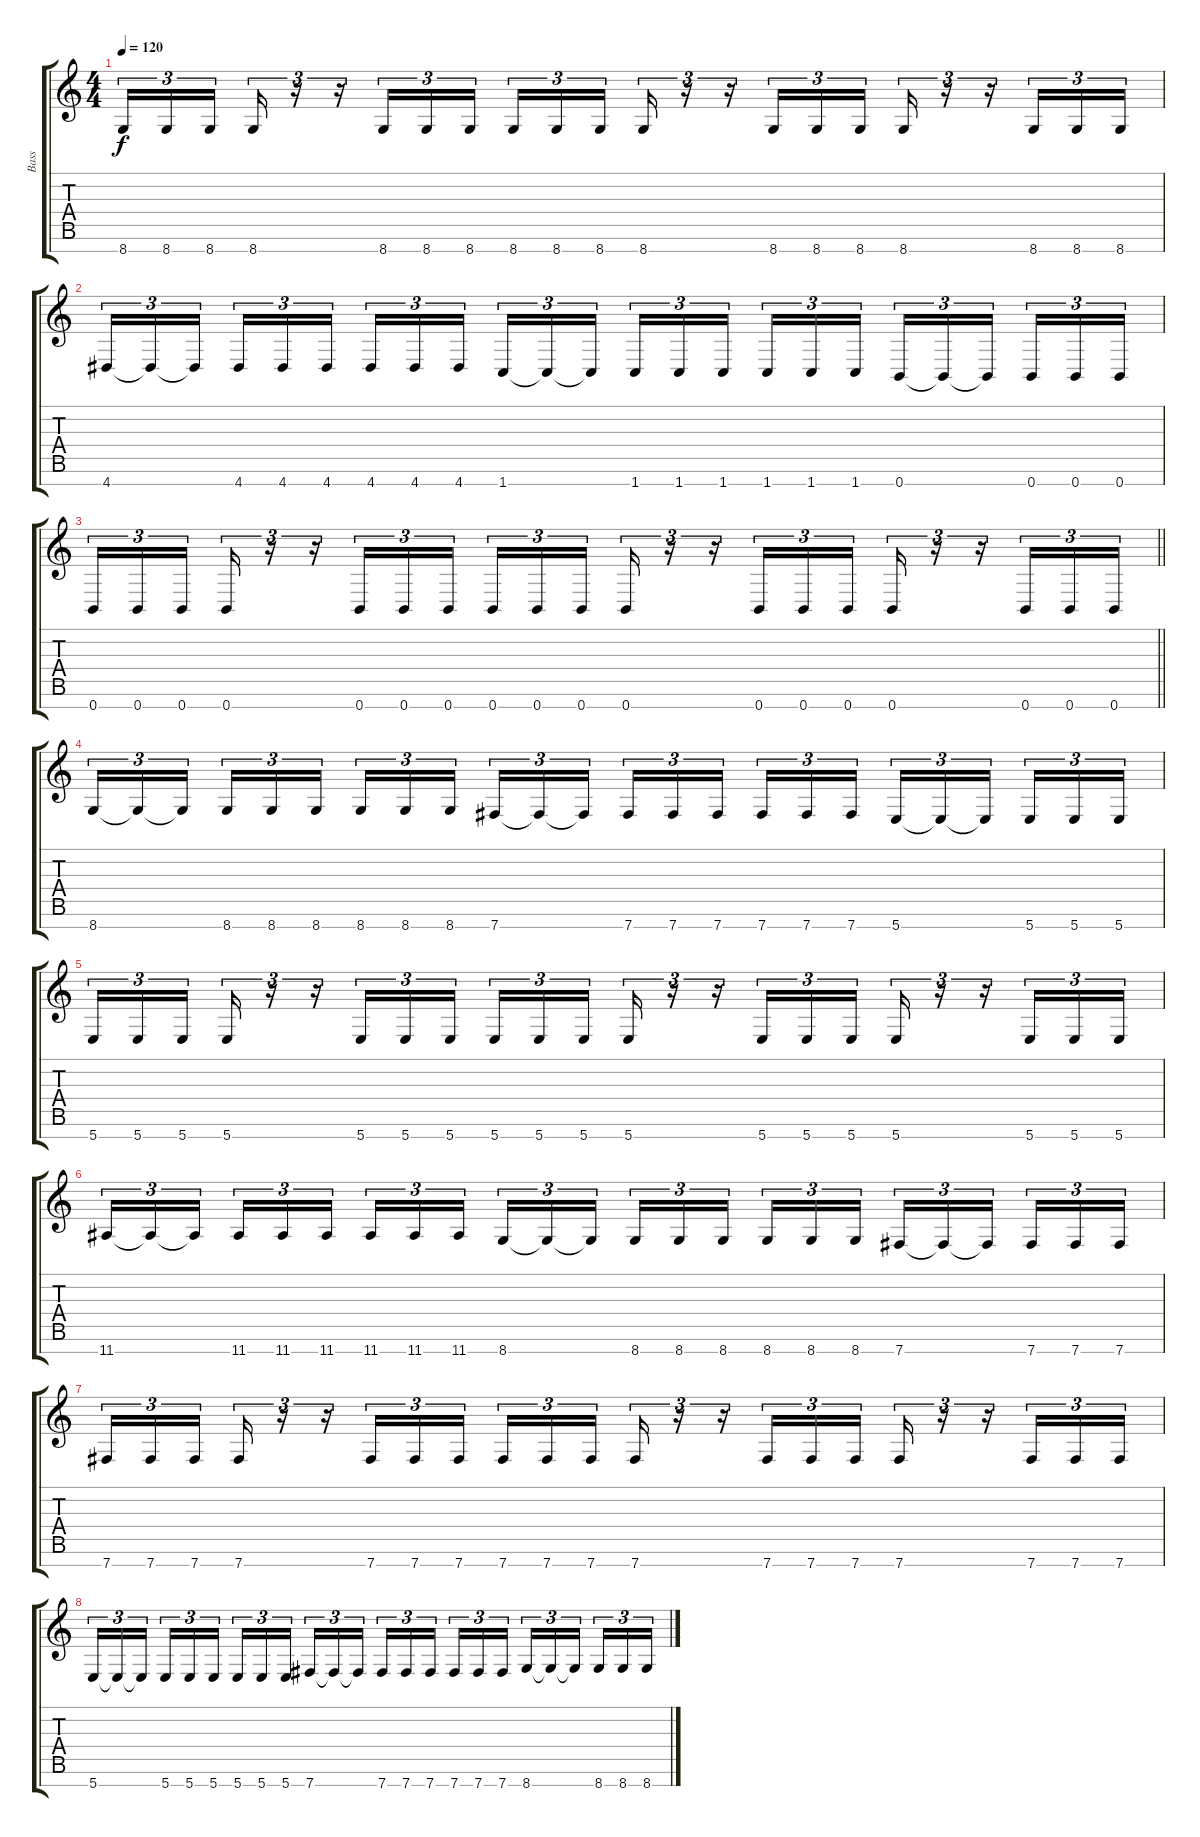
\track ("Bass" "Bass") {instrument electricbasspick}
\staff {score tabs}
\tuning (E4 B3 G3 D3 A2 E2 B1) {hide}
\ts (4 4)
\tempo 120
\clef g2
\ks c
8.7.16{tu (3 2) dy f} 8.7.16{tu (3 2)} 8.7.16{tu (3 2) beam splitsecondary} 8.7.16{tu (3 2)} r.16{tu (3 2)} r.16{tu (3 2)} 8.7.16{tu (3 2)} 8.7.16{tu (3 2)} 8.7.16{tu (3 2) beam splitsecondary} 8.7.16{tu (3 2)} 8.7.16{tu (3 2)} 8.7.16{tu (3 2)} 8.7.16{tu (3 2)} r.16{tu (3 2)} r.16{tu (3 2)} 8.7.16{tu (3 2)} 8.7.16{tu (3 2)} 8.7.16{tu (3 2)} 8.7.16{tu (3 2)} r.16{tu (3 2)} r.16{tu (3 2)} 8.7.16{tu (3 2)} 8.7.16{tu (3 2)} 8.7.16{tu (3 2)} |
4.7.16{tu (3 2)} 4.7{t}.16{tu (3 2)} 4.7{t}.16{tu (3 2) beam splitsecondary} 4.7.16{tu (3 2)} 4.7.16{tu (3 2)} 4.7.16{tu (3 2)} 4.7.16{tu (3 2)} 4.7.16{tu (3 2)} 4.7.16{tu (3 2) beam splitsecondary} 1.7.16{tu (3 2)} 1.7{t}.16{tu (3 2)} 1.7{t}.16{tu (3 2)} 1.7.16{tu (3 2)} 1.7.16{tu (3 2)} 1.7.16{tu (3 2) beam splitsecondary} 1.7.16{tu (3 2)} 1.7.16{tu (3 2)} 1.7.16{tu (3 2)} 0.7.16{tu (3 2)} 0.7{t}.16{tu (3 2)} 0.7{t}.16{tu (3 2) beam splitsecondary} 0.7.16{tu (3 2)} 0.7.16{tu (3 2)} 0.7.16{tu (3 2)} |
\barLineRight lightlight
0.7.16{tu (3 2)} 0.7.16{tu (3 2)} 0.7.16{tu (3 2) beam splitsecondary} 0.7.16{tu (3 2)} r.16{tu (3 2)} r.16{tu (3 2)} 0.7.16{tu (3 2)} 0.7.16{tu (3 2)} 0.7.16{tu (3 2) beam splitsecondary} 0.7.16{tu (3 2)} 0.7.16{tu (3 2)} 0.7.16{tu (3 2)} 0.7.16{tu (3 2)} r.16{tu (3 2)} r.16{tu (3 2)} 0.7.16{tu (3 2)} 0.7.16{tu (3 2)} 0.7.16{tu (3 2)} 0.7.16{tu (3 2)} r.16{tu (3 2)} r.16{tu (3 2)} 0.7.16{tu (3 2)} 0.7.16{tu (3 2)} 0.7.16{tu (3 2)} |
8.7.16{tu (3 2)} 8.7{t}.16{tu (3 2)} 8.7{t}.16{tu (3 2) beam splitsecondary} 8.7.16{tu (3 2)} 8.7.16{tu (3 2)} 8.7.16{tu (3 2)} 8.7.16{tu (3 2)} 8.7.16{tu (3 2)} 8.7.16{tu (3 2) beam splitsecondary} 7.7.16{tu (3 2)} 7.7{t}.16{tu (3 2)} 7.7{t}.16{tu (3 2)} 7.7.16{tu (3 2)} 7.7.16{tu (3 2)} 7.7.16{tu (3 2) beam splitsecondary} 7.7.16{tu (3 2)} 7.7.16{tu (3 2)} 7.7.16{tu (3 2)} 5.7.16{tu (3 2)} 5.7{t}.16{tu (3 2)} 5.7{t}.16{tu (3 2) beam splitsecondary} 5.7.16{tu (3 2)} 5.7.16{tu (3 2)} 5.7.16{tu (3 2)} |
5.7.16{tu (3 2)} 5.7.16{tu (3 2)} 5.7.16{tu (3 2) beam splitsecondary} 5.7.16{tu (3 2)} r.16{tu (3 2)} r.16{tu (3 2)} 5.7.16{tu (3 2)} 5.7.16{tu (3 2)} 5.7.16{tu (3 2) beam splitsecondary} 5.7.16{tu (3 2)} 5.7.16{tu (3 2)} 5.7.16{tu (3 2)} 5.7.16{tu (3 2)} r.16{tu (3 2)} r.16{tu (3 2)} 5.7.16{tu (3 2)} 5.7.16{tu (3 2)} 5.7.16{tu (3 2)} 5.7.16{tu (3 2)} r.16{tu (3 2)} r.16{tu (3 2)} 5.7.16{tu (3 2)} 5.7.16{tu (3 2)} 5.7.16{tu (3 2)} |
11.7.16{tu (3 2)} 11.7{t}.16{tu (3 2)} 11.7{t}.16{tu (3 2) beam splitsecondary} 11.7.16{tu (3 2)} 11.7.16{tu (3 2)} 11.7.16{tu (3 2)} 11.7.16{tu (3 2)} 11.7.16{tu (3 2)} 11.7.16{tu (3 2) beam splitsecondary} 8.7.16{tu (3 2)} 8.7{t}.16{tu (3 2)} 8.7{t}.16{tu (3 2)} 8.7.16{tu (3 2)} 8.7.16{tu (3 2)} 8.7.16{tu (3 2) beam splitsecondary} 8.7.16{tu (3 2)} 8.7.16{tu (3 2)} 8.7.16{tu (3 2)} 7.7.16{tu (3 2)} 7.7{t}.16{tu (3 2)} 7.7{t}.16{tu (3 2) beam splitsecondary} 7.7.16{tu (3 2)} 7.7.16{tu (3 2)} 7.7.16{tu (3 2)} |
7.7.16{tu (3 2)} 7.7.16{tu (3 2)} 7.7.16{tu (3 2) beam splitsecondary} 7.7.16{tu (3 2)} r.16{tu (3 2)} r.16{tu (3 2)} 7.7.16{tu (3 2)} 7.7.16{tu (3 2)} 7.7.16{tu (3 2) beam splitsecondary} 7.7.16{tu (3 2)} 7.7.16{tu (3 2)} 7.7.16{tu (3 2)} 7.7.16{tu (3 2)} r.16{tu (3 2)} r.16{tu (3 2)} 7.7.16{tu (3 2)} 7.7.16{tu (3 2)} 7.7.16{tu (3 2)} 7.7.16{tu (3 2)} r.16{tu (3 2)} r.16{tu (3 2)} 7.7.16{tu (3 2)} 7.7.16{tu (3 2)} 7.7.16{tu (3 2)} |
5.7.16{tu (3 2)} 5.7{t}.16{tu (3 2)} 5.7{t}.16{tu (3 2) beam splitsecondary} 5.7.16{tu (3 2)} 5.7.16{tu (3 2)} 5.7.16{tu (3 2)} 5.7.16{tu (3 2)} 5.7.16{tu (3 2)} 5.7.16{tu (3 2) beam splitsecondary} 7.7.16{tu (3 2)} 7.7{t}.16{tu (3 2)} 7.7{t}.16{tu (3 2)} 7.7.16{tu (3 2)} 7.7.16{tu (3 2)} 7.7.16{tu (3 2) beam splitsecondary} 7.7.16{tu (3 2)} 7.7.16{tu (3 2)} 7.7.16{tu (3 2)} 8.7.16{tu (3 2)} 8.7{t}.16{tu (3 2)} 8.7{t}.16{tu (3 2) beam splitsecondary} 8.7.16{tu (3 2)} 8.7.16{tu (3 2)} 8.7.16{tu (3 2)}
